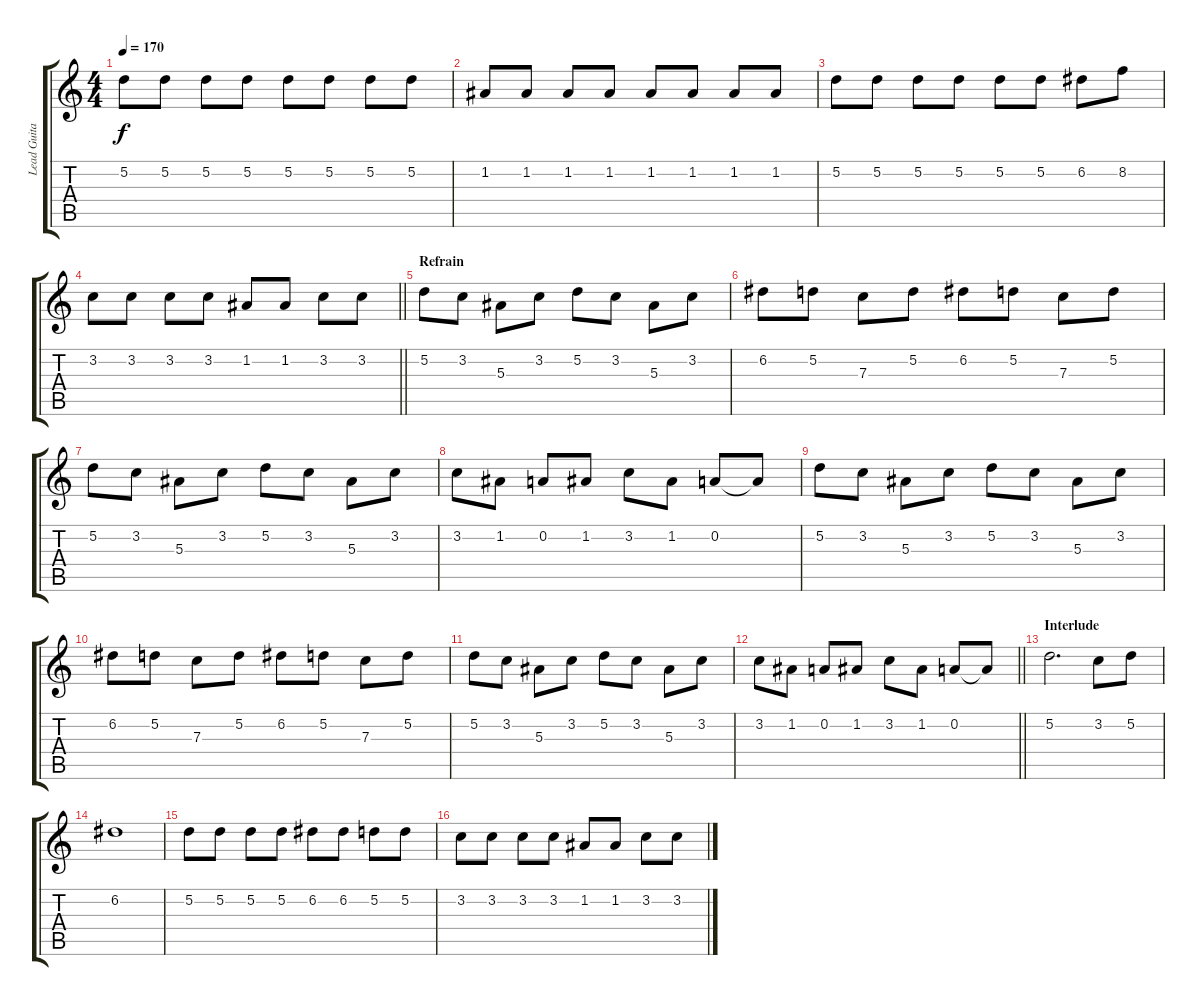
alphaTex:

\track ("Lead Guitar" "Lead Guita") {instrument distortionguitar}
\staff {score tabs}
\tuning (D4 A3 F3 C3 G2 D2) {hide}
\ts (4 4)
\tempo 170
\clef g2
\ks c
5.2.8{dy f} 5.2.8 5.2.8 5.2.8 5.2.8 5.2.8 5.2.8 5.2.8 |
1.2.8 1.2.8 1.2.8 1.2.8 1.2.8 1.2.8 1.2.8 1.2.8 |
5.2.8 5.2.8 5.2.8 5.2.8 5.2.8 5.2.8 6.2.8 8.2.8 |
\barLineRight lightlight
3.2.8 3.2.8 3.2.8 3.2.8 1.2.8 1.2.8 3.2.8 3.2.8 |
\section ("" "Refrain")
5.2.8 3.2.8 5.3.8 3.2.8 5.2.8 3.2.8 5.3.8 3.2.8 |
6.2.8 5.2.8 7.3.8 5.2.8 6.2.8 5.2.8 7.3.8 5.2.8 |
5.2.8 3.2.8 5.3.8 3.2.8 5.2.8 3.2.8 5.3.8 3.2.8 |
3.2.8 1.2.8 0.2.8 1.2.8 3.2.8 1.2.8 0.2.8 0.2{t}.8 |
5.2.8 3.2.8 5.3.8 3.2.8 5.2.8 3.2.8 5.3.8 3.2.8 |
6.2.8 5.2.8 7.3.8 5.2.8 6.2.8 5.2.8 7.3.8 5.2.8 |
5.2.8 3.2.8 5.3.8 3.2.8 5.2.8 3.2.8 5.3.8 3.2.8 |
\barLineRight lightlight
3.2.8 1.2.8 0.2.8 1.2.8 3.2.8 1.2.8 0.2.8 0.2{t}.8 |
\section ("" "Interlude")
5.2.2{d} 3.2.8 5.2.8 |
6.2.1 |
5.2.8 5.2.8 5.2.8 5.2.8 6.2.8 6.2.8 5.2.8 5.2.8 |
3.2.8 3.2.8 3.2.8 3.2.8 1.2.8 1.2.8 3.2.8 3.2.8
